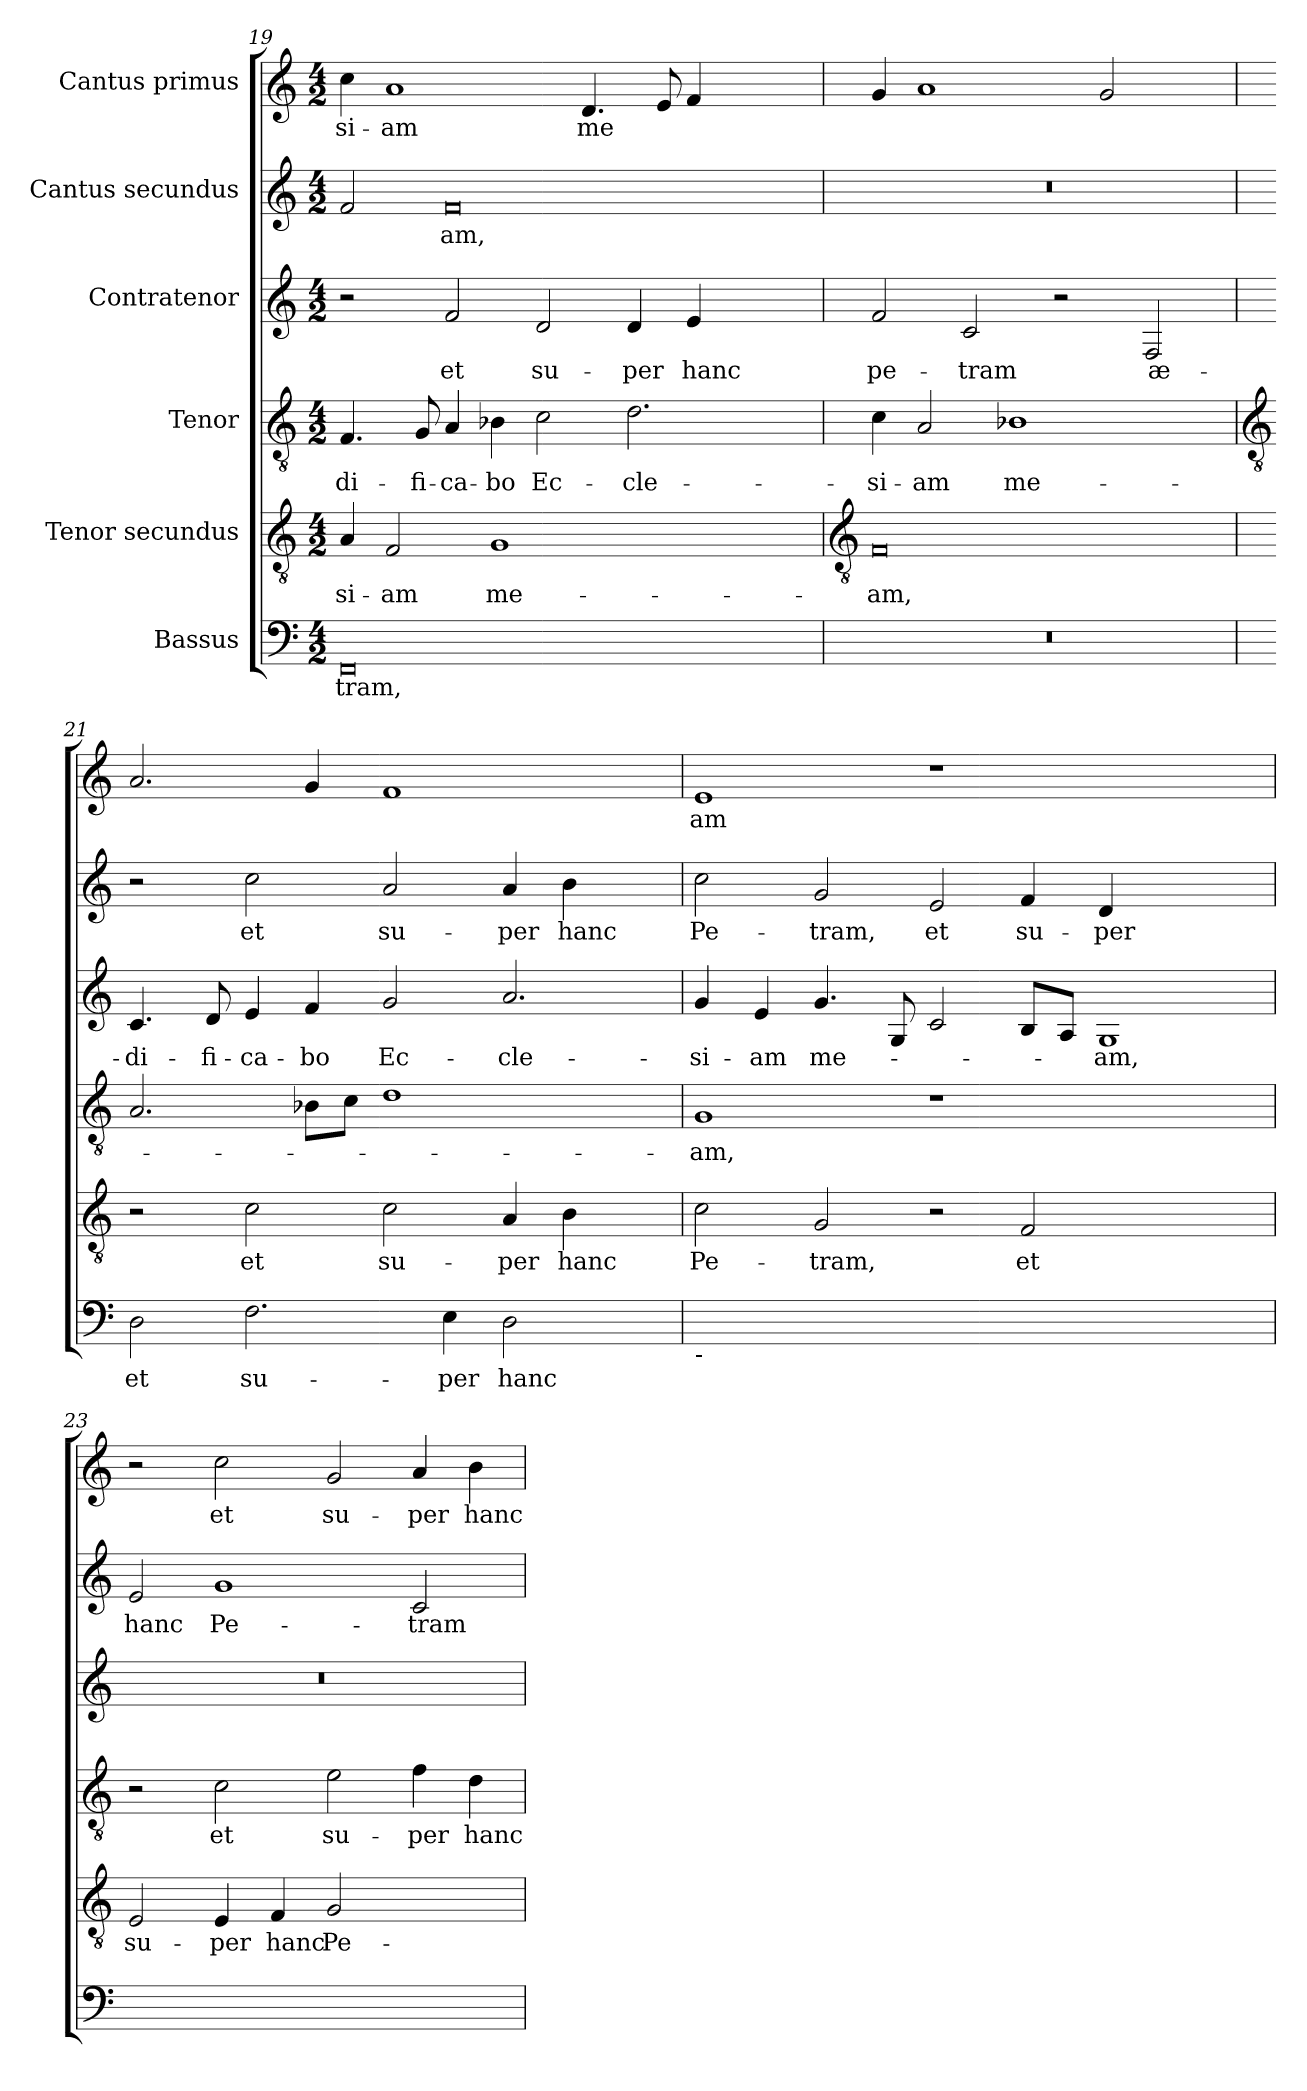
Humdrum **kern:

**kern	**text	**kern	**text	**kern	**text	**kern	**text	**kern	**text	**kern	**text
*part6	*part6	*part5	*part5	*part4	*part4	*part3	*part3	*part2	*part2	*part1	*part1
*staff6	*staff6	*staff5	*staff5	*staff4	*staff4	*staff3	*staff3	*staff2	*staff2	*staff1	*staff1
*I"Bassus	*	*I"Tenor secundus	*	*I"Tenor	*	*I"Contratenor	*	*I"Cantus secundus	*	*I"Cantus primus	*
*clefF4	*	*clefGv2	*	*clefGv2	*	*clefG2	*	*clefG2	*	*clefG2	*
*k[]	*	*k[]	*	*k[]	*	*k[]	*	*k[]	*	*k[]	*
*C:	*	*C:	*	*C:	*	*C:	*	*C:	*	*C:	*
*M4/2	*	*M4/2	*	*M4/2	*	*M4/2	*	*M4/2	*	*M4/2	*
=19	=19	=19	=19	=19	=19	=19	=19	=19	=19	=19	=19
!	!LO:LY:b	!	!LO:LY:b	!	!LO:LY:b	!	!	!	!	!	!LO:LY:b
0FF	-tram,	4A	-si-	4.F	-di-	2r	.	2f	.	4cc	-si-
!	!	!	!LO:LY:b	!	!	!	!	!	!	!	!LO:LY:b
.	.	2F	-am	.	.	.	.	.	.	1a	-am
!	!	!	!	!	!LO:LY:b	!	!	!	!	!	!
.	.	.	.	8G	-fi-	.	.	.	.	.	.
!	!	!	!	!	!LO:LY:b	!	!LO:LY:b	!	!LO:LY:b	!	!
.	.	.	.	4A	-ca-	2f	et	0f	-am,	.	.
!	!	!	!LO:LY:b	!	!LO:LY:b	!	!	!	!	!	!
.	.	1G	me-	4B-X	-bo	.	.	.	.	.	.
!	!	!	!	!	!LO:LY:b	!	!LO:LY:b	!	!	!	!
.	.	.	.	2c	Ec-	2d	su-	.	.	.	.
!	!	!	!	!	!	!	!	!	!	!	!LO:LY:b
.	.	.	.	.	.	.	.	.	.	4.d	me
!	!	!	!	!	!LO:LY:b	!	!LO:LY:b	!	!	!	!
.	.	.	.	2.d	-cle-	4d	-per	.	.	.	.
.	.	.	.	.	.	.	.	.	.	8e	.
!	!	!	!	!	!	!	!LO:LY:b	!	!	!	!
.	.	2.ryy	.	.	.	4e	hanc	.	.	4f	.
2ryy	.	.	.	.	.	2ryy	.	.	.	2ryy	.
.	.	.	.	4ryy	.	.	.	.	.	.	.
!!LO:LB:g=z
=20	=20	=20	=20	=20	=20	=20	=20	=20	=20	=20	=20
*	*	*clefGv2	*	*	*	*	*	*	*	*	*
!	!	!	!LO:LY:b	!	!LO:LY:b	!	!LO:LY:b	!	!	!	!
0r	.	0F	-am,	4c	-si-	2f	pe-	0r	.	4g	.
!	!	!	!	!	!LO:LY:b	!	!	!	!	!	!
.	.	.	.	2A	-am	.	.	.	.	1a	.
!	!	!	!	!	!	!	!LO:LY:b	!	!	!	!
.	.	.	.	.	.	2c	-tram	.	.	.	.
!	!	!	!	!	!LO:LY:b	!	!	!	!	!	!
.	.	.	.	1B-X	me-	.	.	.	.	.	.
.	.	.	.	.	.	2r	.	.	.	.	.
.	.	.	.	.	.	.	.	.	.	2g	.
!	!	!	!	!	!	!	!LO:LY:b	!	!	!	!
.	.	.	.	.	.	2F	æ-	.	.	.	.
.	.	.	.	4ryy	.	.	.	.	.	4ryy	.
!!LO:LB:g=z
=21	=21	=21	=21	=21	=21	=21	=21	=21	=21	=21	=21
*	*	*	*	*clefGv2	*	*	*	*	*	*	*
!	!LO:LY:b	!	!	!	!	!	!LO:LY:b	!	!	!	!
2D	et	2r	.	2.A	.	4.c	-di-	2r	.	2.a	.
!	!	!	!	!	!	!	!LO:LY:b	!	!	!	!
.	.	.	.	.	.	8d	-fi-	.	.	.	.
!	!LO:LY:b	!	!LO:LY:b	!	!	!	!LO:LY:b	!	!LO:LY:b	!	!
2.F	su-	2c	et	.	.	4e	-ca-	2cc	et	.	.
!	!	!	!	!	!	!	!LO:LY:b	!	!	!	!
.	.	.	.	8B-XL	.	4f	-bo	.	.	4g	.
.	.	.	.	8cJ	.	.	.	.	.	.	.
!	!	!	!LO:LY:b	!	!	!	!LO:LY:b	!	!LO:LY:b	!	!
.	.	2c	su-	1d	.	2g	Ec-	2a	su-	1f	.
!	!LO:LY:b	!	!	!	!	!	!	!	!	!	!
4E	-per	.	.	.	.	.	.	.	.	.	.
!	!LO:LY:b	!	!LO:LY:b	!	!	!	!LO:LY:b	!	!LO:LY:b	!	!
2D	hanc	4A	-per	.	.	2.a	-cle-	4a	-per	.	.
!	!	!	!LO:LY:b	!	!	!	!	!	!LO:LY:b	!	!
.	.	4B	hanc	.	.	.	.	4b	hanc	.	.
4ryy	.	4ryy	.	4ryy	.	.	.	4ryy	.	4ryy	.
=22	=22	=22	=22	=22	=22	=22	=22	=22	=22	=22	=22
!LO:TX:b:t=-	!	!	!	!	!	!	!	!	!	!	!
!	!LO:LY:b	!	!LO:LY:b	!	!LO:LY:b	!	!LO:LY:b	!	!LO:LY:b	!	!LO:LY:b
[1Cyy	Pe-	2c	Pe-	1G	-am,	4g	-si-	2cc	Pe-	1e	am
!	!	!	!	!	!	!	!LO:LY:b	!	!	!	!
.	.	.	.	.	.	4e	-am	.	.	.	.
!	!	!	!LO:LY:b	!	!	!	!LO:LY:b	!	!LO:LY:b	!	!
.	.	2G	-tram,	.	.	4.g	me-	2g	-tram,	.	.
.	.	.	.	.	.	8G	.	.	.	.	.
!	!	!	!	!	!	!	!	!	!LO:LY:b	!	!
1Cyy_	.	2r	.	1r	.	2c	.	2e	et	1r	.
!	!	!	!LO:LY:b	!	!	!	!	!	!LO:LY:b	!	!
.	.	2F	et	.	.	8BL	.	4f	su-	.	.
.	.	.	.	.	.	8AJ	.	.	.	.	.
!	!	!	!	!	!	!	!LO:LY:b	!	!LO:LY:b	!	!
.	.	.	.	.	.	1G	-am,	4d	-per	.	.
2.ryy	.	2.ryy	.	2.ryy	.	.	.	2.ryy	.	2.ryy	.
=23	=23	=23	=23	=23	=23	=23	=23	=23	=23	=23	=23
!	!	!	!LO:LY:b	!	!	!	!	!	!LO:LY:b	!	!
1Cyy_	.	2E	su-	2r	.	0r	.	2e	hanc	2r	.
!	!	!	!LO:LY:b	!	!LO:LY:b	!	!	!	!LO:LY:b	!	!LO:LY:b
.	.	4E	-per	2c	et	.	.	1g	Pe-	2cc	et
!	!	!	!LO:LY:b	!	!	!	!	!	!	!	!
.	.	4F	hanc	.	.	.	.	.	.	.	.
!	!	!	!LO:LY:b	!	!LO:LY:b	!	!	!	!	!	!LO:LY:b
1Cyy]	.	2G	Pe-	2e	su-	.	.	.	.	2g	su-
!	!	!	!	!	!LO:LY:b	!	!	!	!LO:LY:b	!	!LO:LY:b
.	.	[2Eyy	.	4f	-per	.	.	2c	-tram	4a	-per
!	!	!	!	!	!LO:LY:b	!	!	!	!	!	!LO:LY:b
.	.	.	.	4d	hanc	.	.	.	.	4b	hanc
=	=	=	=	=	=	=	=	=	=	=	=
*-	*-	*-	*-	*-	*-	*-	*-	*-	*-	*-	*-
